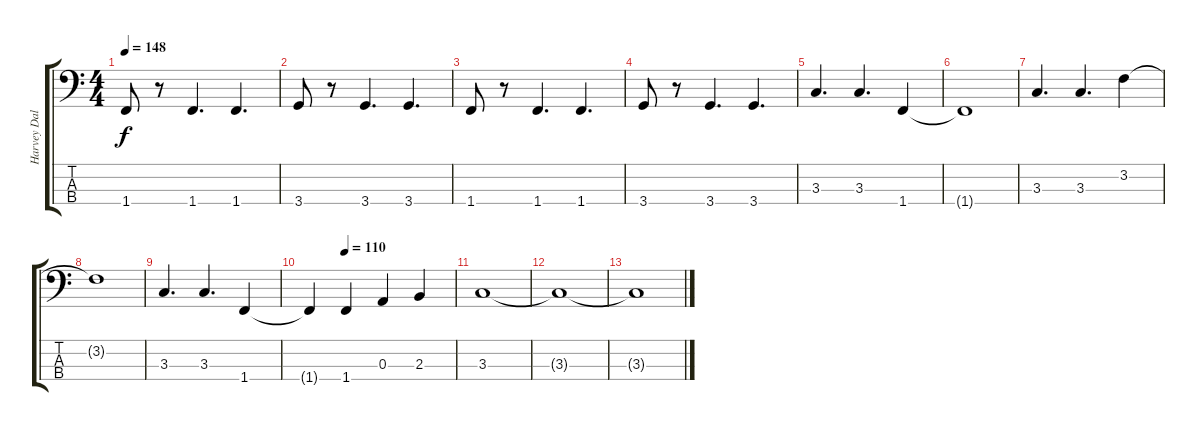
\track ("Harvey Dalton Arnold Bass" "Harvey Dal") {instrument electricbassfinger}
\staff {score tabs}
\tuning (G2 D2 A1 E1) {hide}
\ts (4 4)
\tempo 148
\clef f4
\ks c
1.4.8{dy f} r.8 1.4.4{d} 1.4.4{d} |
3.4.8 r.8 3.4.4{d} 3.4.4{d} |
1.4.8 r.8 1.4.4{d} 1.4.4{d} |
3.4.8 r.8 3.4.4{d} 3.4.4{d} |
3.3.4{d} 3.3.4{d} 1.4.4 |
1.4{t}.1 |
3.3.4{d} 3.3.4{d} 3.2.4 |
3.2{t}.1 |
3.3.4{d} 3.3.4{d} 1.4.4 |
\tempo (110 0.25)
1.4{t}.4 1.4.4 0.3.4 2.3.4 |
3.3.1 |
3.3{t}.1 |
3.3{t}.1
